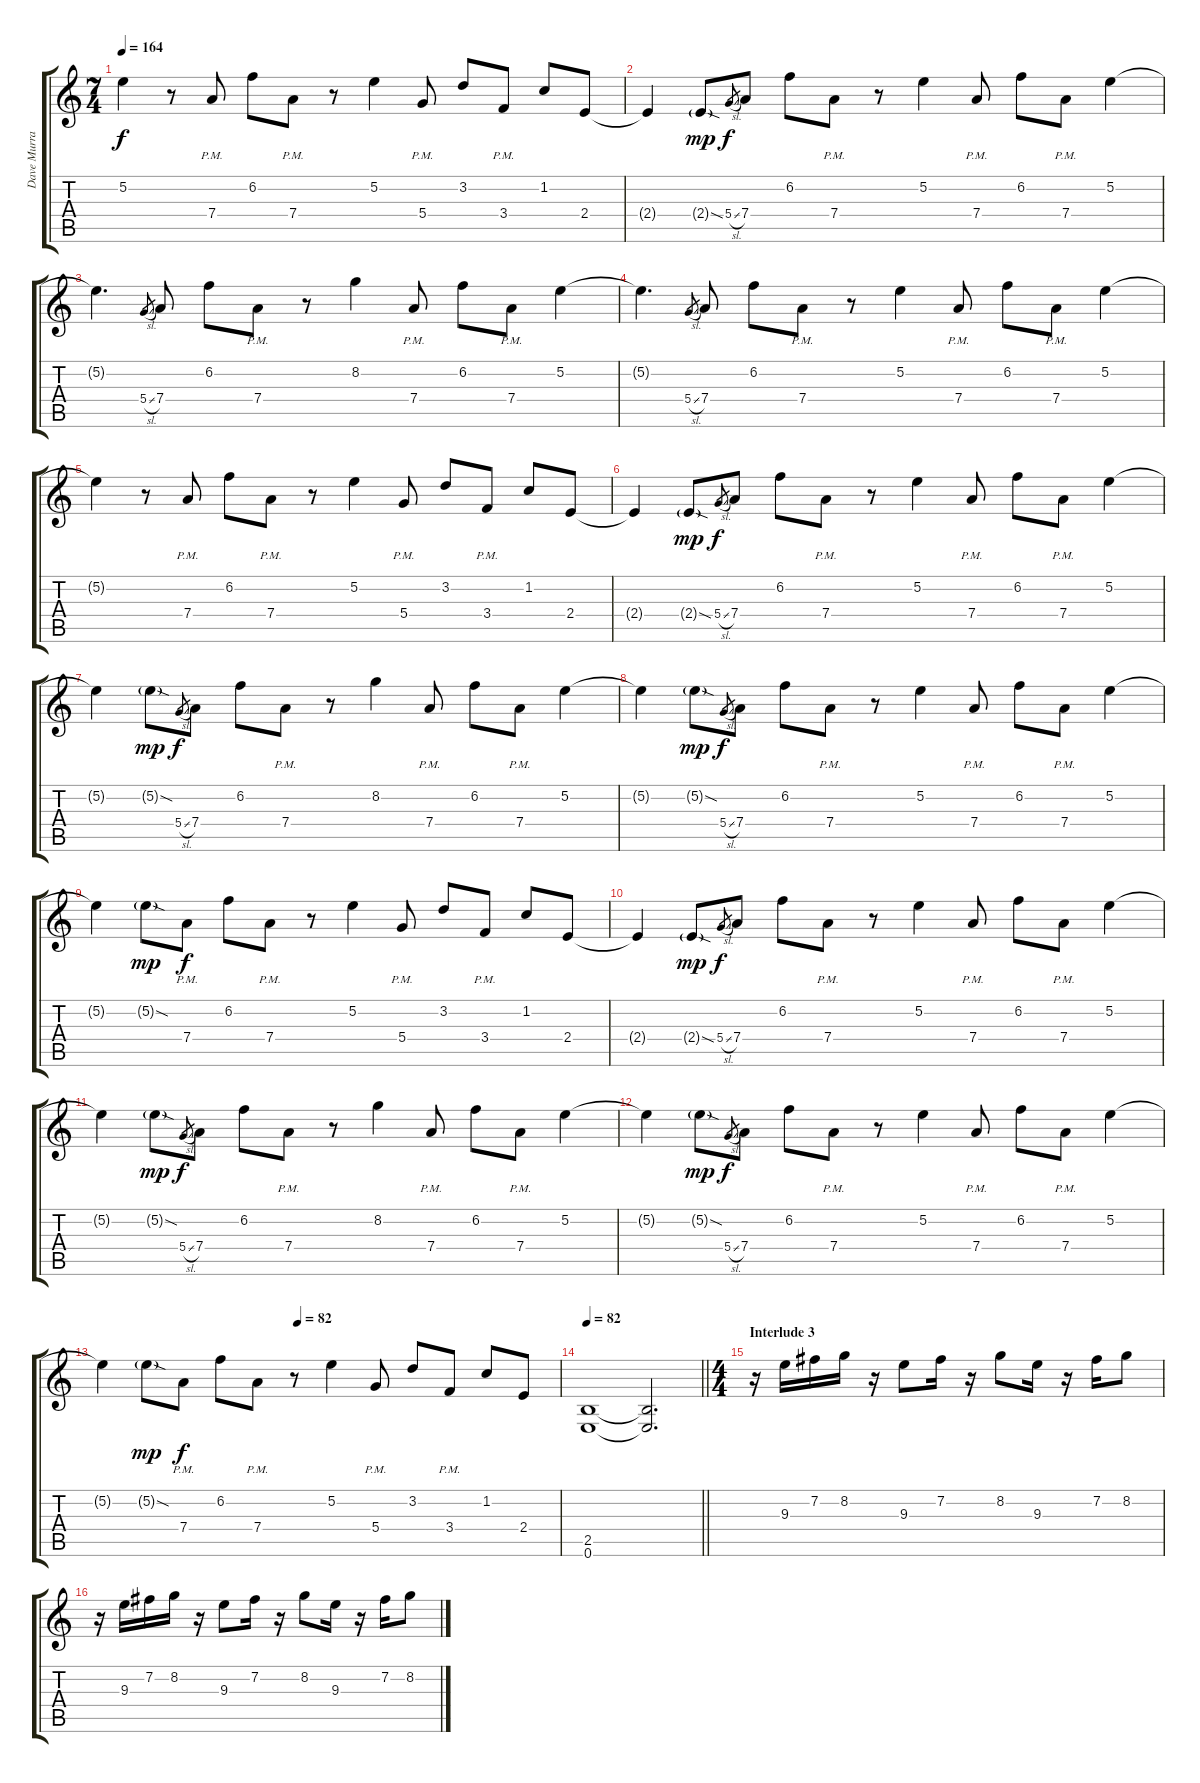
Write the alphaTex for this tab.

\track ("Dave Murray" "Dave Murra") {instrument overdrivenguitar}
\staff {score tabs}
\tuning (E4 B3 G3 D3 A2 E2) {hide}
\ts (7 4)
\tempo 164
\clef g2
\ks c
5.2{t}.4{dy f} r.8 7.4{pm}.8 6.2.8 7.4{pm}.8 r.8 5.2.4 5.4{pm}.8 3.2.8 3.4{pm}.8 1.2.8 2.4.8 |
2.4{t}.4 2.4{sod g}.8{dy mp} 5.4{sl}.8{gr dy f} 7.4.8 6.2.8 7.4{pm}.8 r.8 5.2.4 7.4{pm}.8 6.2.8 7.4{pm}.8 5.2.4 |
5.2{t}.4{d} 5.4{sl}.8{gr} 7.4.8 6.2.8 7.4{pm}.8 r.8 8.2.4 7.4{pm}.8 6.2.8 7.4{pm}.8 5.2.4 |
5.2{t}.4{d} 5.4{sl}.8{gr} 7.4.8 6.2.8 7.4{pm}.8 r.8 5.2.4 7.4{pm}.8 6.2.8 7.4{pm}.8 5.2.4 |
5.2{t}.4 r.8 7.4{pm}.8 6.2.8 7.4{pm}.8 r.8 5.2.4 5.4{pm}.8 3.2.8 3.4{pm}.8 1.2.8 2.4.8 |
2.4{t}.4 2.4{sod g}.8{dy mp} 5.4{sl}.8{gr dy f} 7.4.8 6.2.8 7.4{pm}.8 r.8 5.2.4 7.4{pm}.8 6.2.8 7.4{pm}.8 5.2.4 |
5.2{t}.4 5.2{sod g}.8{dy mp} 5.4{sl}.8{gr dy f} 7.4.8 6.2.8 7.4{pm}.8 r.8 8.2.4 7.4{pm}.8 6.2.8 7.4{pm}.8 5.2.4 |
5.2{t}.4 5.2{sod g}.8{dy mp} 5.4{sl}.8{gr dy f} 7.4.8 6.2.8 7.4{pm}.8 r.8 5.2.4 7.4{pm}.8 6.2.8 7.4{pm}.8 5.2.4 |
5.2{t}.4 5.2{sod g}.8{dy mp} 7.4{pm}.8{dy f} 6.2.8 7.4{pm}.8 r.8 5.2.4 5.4{pm}.8 3.2.8 3.4{pm}.8 1.2.8 2.4.8 |
2.4{t}.4 2.4{sod g}.8{dy mp} 5.4{sl}.8{gr dy f} 7.4.8 6.2.8 7.4{pm}.8 r.8 5.2.4 7.4{pm}.8 6.2.8 7.4{pm}.8 5.2.4 |
5.2{t}.4 5.2{sod g}.8{dy mp} 5.4{sl}.8{gr dy f} 7.4.8 6.2.8 7.4{pm}.8 r.8 8.2.4 7.4{pm}.8 6.2.8 7.4{pm}.8 5.2.4 |
5.2{t}.4 5.2{sod g}.8{dy mp} 5.4{sl}.8{gr dy f} 7.4.8 6.2.8 7.4{pm}.8 r.8 5.2.4 7.4{pm}.8 6.2.8 7.4{pm}.8 5.2.4 |
\tempo (82 0.42857142857142855)
5.2{t}.4 5.2{sod g}.8{dy mp} 7.4{pm}.8{dy f} 6.2.8 7.4{pm}.8 r.8 5.2.4 5.4{pm}.8 3.2.8 3.4{pm}.8 1.2.8 2.4.8 |
\tempo 82
\barLineRight lightlight
(2.5 0.6).1 (2.5{t} 0.6{t}).2{d} |
\ts (4 4)
\section ("" "Interlude 3")
r.16{instrument electricguitarclean} 9.3.16 7.2.16 8.2.16 r.16 9.3.8 7.2.16 r.16 8.2.8 9.3.16 r.16 7.2.16 8.2.8 |
r.16 9.3.16 7.2.16 8.2.16 r.16 9.3.8 7.2.16 r.16 8.2.8 9.3.16 r.16 7.2.16 8.2.8
